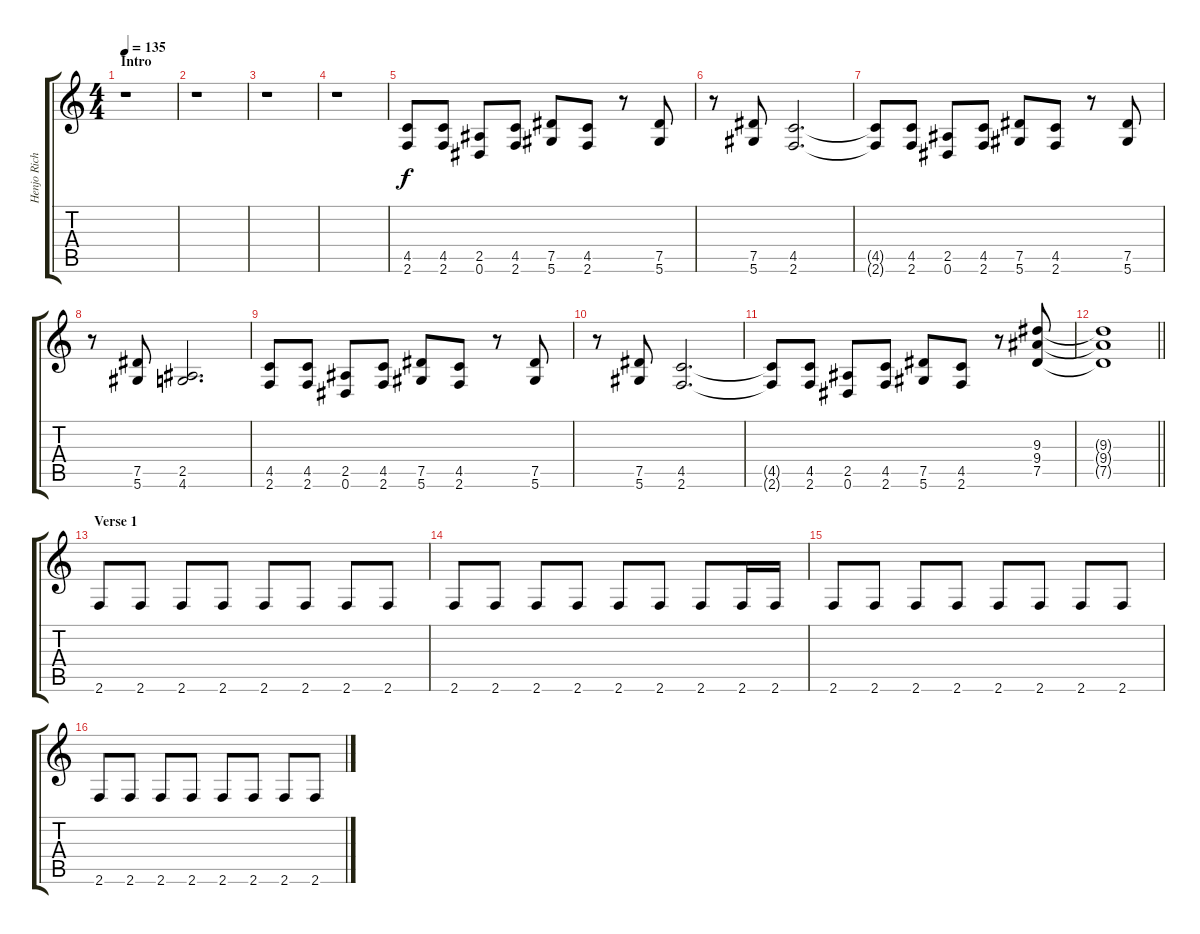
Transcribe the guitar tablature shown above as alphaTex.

\track ("Henjo Richter" "Henjo Rich") {instrument overdrivenguitar}
\staff {score tabs}
\tuning (Eb4 Bb3 Gb3 Db3 Ab2 Eb2) {hide}
\ts (4 4)
\section ("" "Intro")
\tempo 135
\clef g2
\ks c
r.1{dy f instrument overdrivenguitar} |
r.1 |
r.1 |
r.1 |
(4.5 2.6).8 (4.5 2.6).8 (2.5 0.6).8 (4.5 2.6).8 (7.5 5.6).8 (4.5 2.6).8 r.8 (7.5 5.6).8 |
r.8 (7.5 5.6).8 (4.5 2.6).2{d} |
(4.5{t} 2.6{t}).8 (4.5 2.6).8 (2.5 0.6).8 (4.5 2.6).8 (7.5 5.6).8 (4.5 2.6).8 r.8 (7.5 5.6).8 |
r.8 (7.5 5.6).8 (2.5 4.6).2{d} |
(4.5 2.6).8 (4.5 2.6).8 (2.5 0.6).8 (4.5 2.6).8 (7.5 5.6).8 (4.5 2.6).8 r.8 (7.5 5.6).8 |
r.8 (7.5 5.6).8 (4.5 2.6).2{d} |
(4.5{t} 2.6{t}).8 (4.5 2.6).8 (2.5 0.6).8 (4.5 2.6).8 (7.5 5.6).8 (4.5 2.6).8 r.8 (9.3 9.4 7.5).8 |
\barLineRight lightlight
(9.3{t} 9.4{t} 7.5{t}).1 |
\section ("" "Verse 1")
2.6.8 2.6.8 2.6.8 2.6.8 2.6.8 2.6.8 2.6.8 2.6.8 |
2.6.8 2.6.8 2.6.8 2.6.8 2.6.8 2.6.8 2.6.8 2.6.16 2.6.16 |
2.6.8 2.6.8 2.6.8 2.6.8 2.6.8 2.6.8 2.6.8 2.6.8 |
2.6.8 2.6.8 2.6.8 2.6.8 2.6.8 2.6.8 2.6.8 2.6.8
